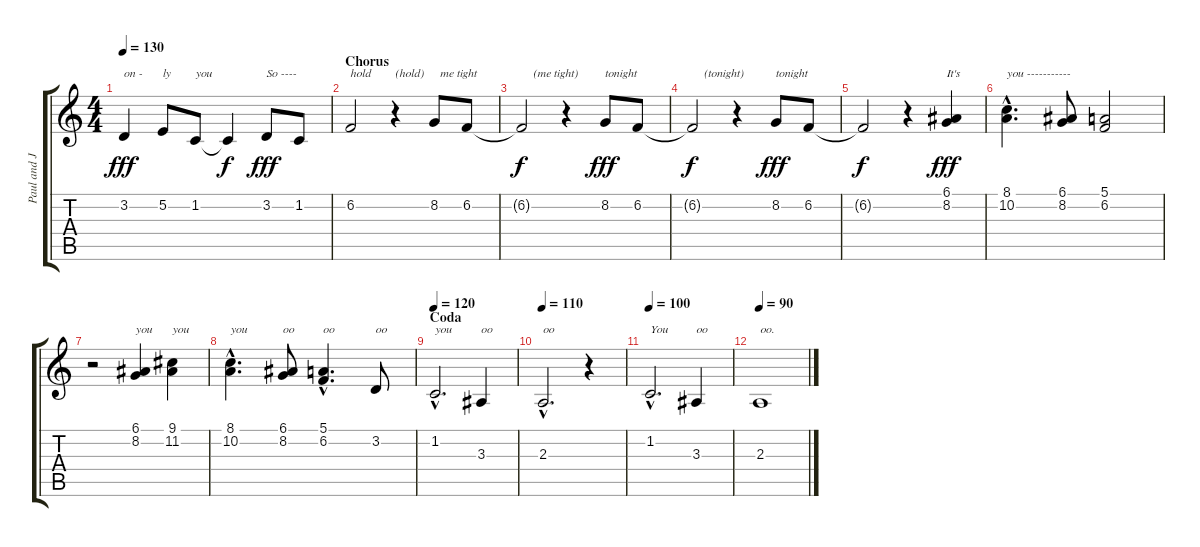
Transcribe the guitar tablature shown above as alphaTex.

\track ("Paul and John" "Paul and J") {instrument synthbrass1}
\staff {score tabs}
\tuning (E4 B3 G3 D3 A2 E2) {hide}
\ts (4 4)
\tempo 130
\clef g2
\ks c
3.2.4{txt "on -" dy fff} 5.2.8{txt "ly "} 1.2.8{txt "you"} 1.2{t}.4{dy f} 3.2.8{txt "So ----" dy fff} 1.2.8 |
\section ("" "Chorus")
6.2.2{txt "hold"} r.4{txt "(hold)"} 8.2.8{txt "  me tight"} 6.2.8 |
6.2{t}.2{txt "    (me tight)" dy f} r.4 8.2.8{txt "tonight" dy fff} 6.2.8 |
6.2{t}.2{txt "    (tonight)" dy f} r.4 8.2.8{txt "tonight" dy fff} 6.2.8 |
6.2{t}.2{dy f} r.4 (6.1 8.2).4{txt "It's" dy fff} |
(8.1{hac} 10.2{hac}).4{d txt "you -----------"} (6.1 8.2).8 (5.1 6.2).2 |
r.2 (6.1 8.2).4{txt "you"} (9.1 11.2).4{txt "you"} |
(8.1{hac} 10.2{hac}).4{d txt "you"} (6.1 8.2).8{txt "oo"} (5.1{hac} 6.2{hac}).4{d txt "oo"} 3.2.8{txt "oo"} |
\section ("" "Coda")
\tempo 120
1.2{hac}.2{d txt "you"} 3.3.4{txt "oo"} |
\tempo 110
2.3{hac}.2{d txt "oo"} r.4 |
\tempo 100
1.2{hac}.2{d txt "You"} 3.3.4{txt "oo"} |
\tempo 90
2.3.1{txt "oo."}
